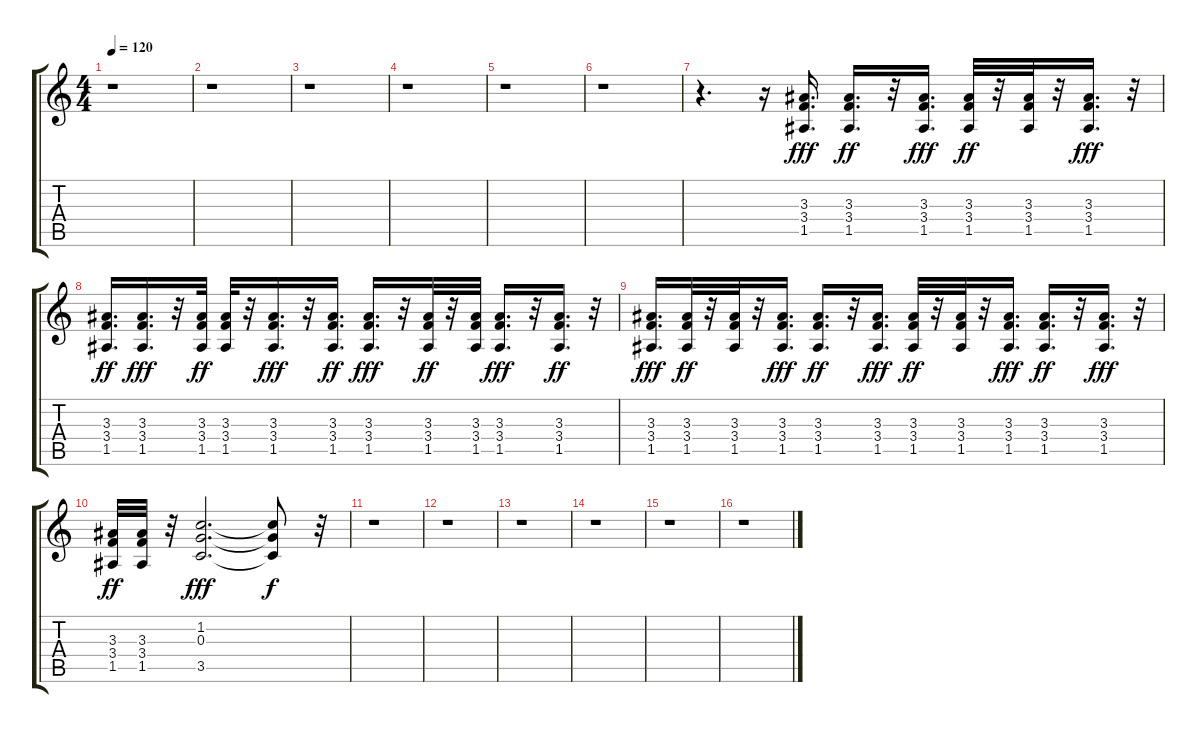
\track "" {instrument overdrivenguitar}
\staff {score tabs}
\tuning (E4 B3 G3 D3 A2 E2) {hide}
\ts (4 4)
\tempo 120
\clef g2
\ks c
r.1{dy f} |
r.1 |
r.1 |
r.1 |
r.1 |
r.1 |
r.4{d} r.16 (3.3 3.4 1.5).16{d dy fff} (3.3 3.4 1.5).16{d dy ff} r.32 (3.3 3.4 1.5).16{d dy fff} (3.3 3.4 1.5).32{dy ff} r.32 (3.3 3.4 1.5).32 r.32 (3.3 3.4 1.5).16{d dy fff} r.32 |
(3.3 3.4 1.5).16{d dy ff} (3.3 3.4 1.5).16{d dy fff} r.32 (3.3 3.4 1.5).32{dy ff} (3.3 3.4 1.5).32 r.32 (3.3 3.4 1.5).16{d dy fff} r.32 (3.3 3.4 1.5).16{d dy ff} (3.3 3.4 1.5).16{d dy fff} r.32 (3.3 3.4 1.5).32{dy ff} r.32 (3.3 3.4 1.5).32 (3.3 3.4 1.5).16{d dy fff} r.32 (3.3 3.4 1.5).16{d dy ff} r.32 |
(3.3 3.4 1.5).16{d dy fff} (3.3 3.4 1.5).32{dy ff} r.32 (3.3 3.4 1.5).32 r.32 (3.3 3.4 1.5).16{d dy fff} (3.3 3.4 1.5).16{d dy ff} r.32 (3.3 3.4 1.5).16{d dy fff} (3.3 3.4 1.5).32{dy ff} r.32 (3.3 3.4 1.5).32 r.32 (3.3 3.4 1.5).16{d dy fff} (3.3 3.4 1.5).16{d dy ff} r.32 (3.3 3.4 1.5).16{d dy fff} r.32 |
(3.3 3.4 1.5).32{dy ff} (3.3 3.4 1.5).32 r.32 (1.2 0.3 3.5).2{d dy fff} (1.2{t} 0.3{t} 3.5{t}).8{dy f} r.32 |
r.1 |
r.1 |
r.1 |
r.1 |
r.1 |
r.1
